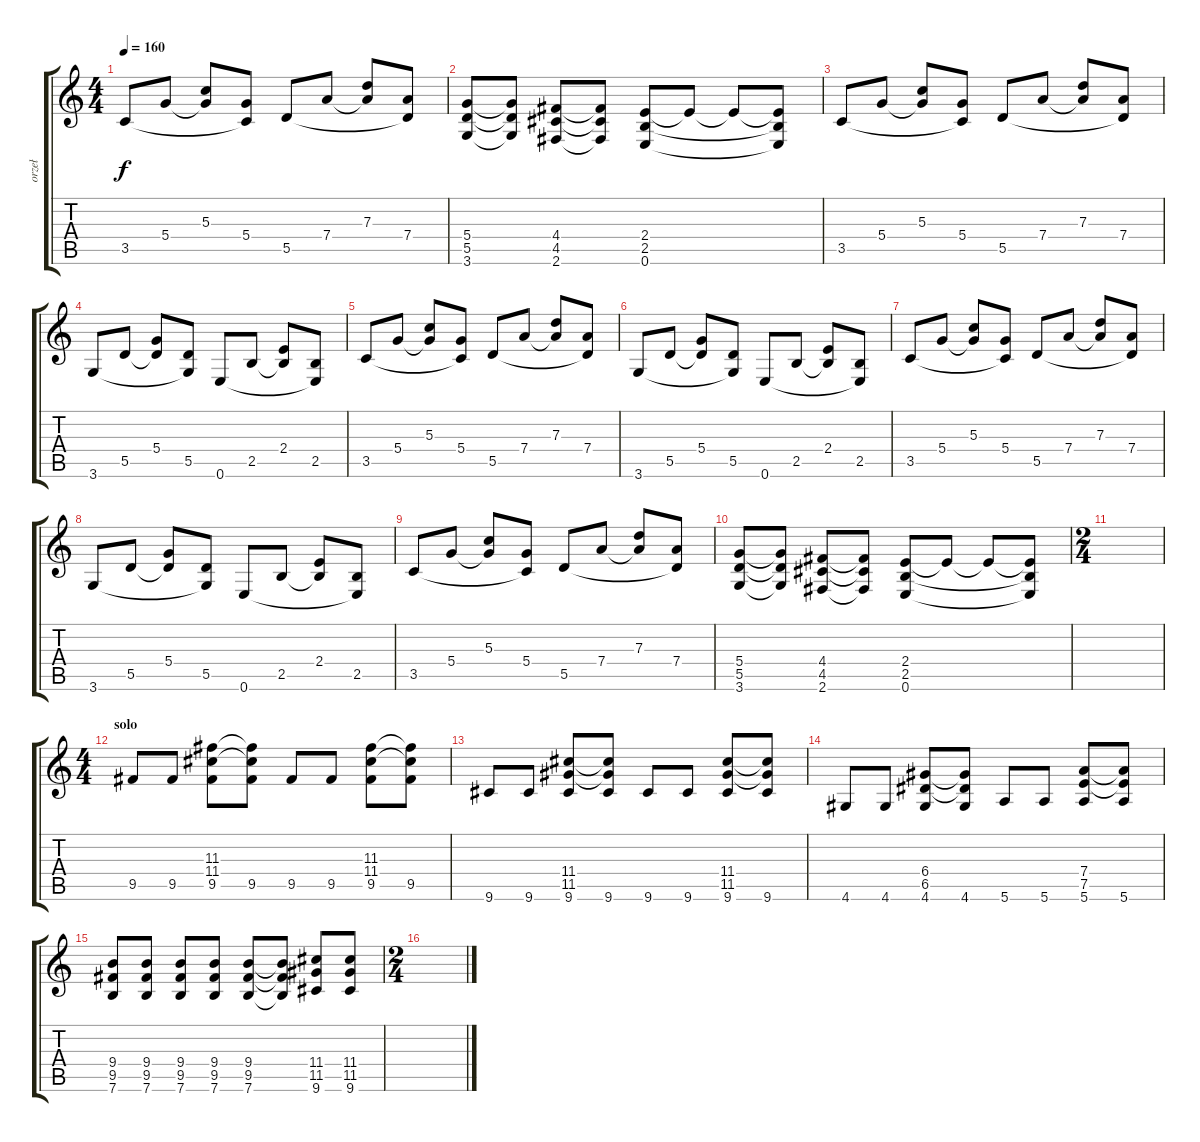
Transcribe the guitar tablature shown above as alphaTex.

\track ("orzeł" "orzeł") {instrument overdrivenguitar}
\staff {score tabs}
\tuning (E4 B3 G3 D3 A2 E2) {hide}
\ts (4 4)
\tempo 160
\clef g2
\ks c
3.5.8{dy f} 5.4.8 (5.3 5.4{t}).8 (5.4 3.5{t}).8 5.5.8 7.4.8 (7.3 7.4{t}).8 (7.4 5.5{t}).8 |
(5.4 5.5 3.6).8 (5.4{t} 5.5{t} 3.6{t}).8 (4.4 4.5 2.6).8 (4.4{t} 4.5{t} 2.6{t}).8 (2.4 2.5 0.6).8 2.4{t}.8 2.4{t}.8 (2.4{t} 2.5{t} 0.6{t}).8 |
3.5.8 5.4.8 (5.3 5.4{t}).8 (5.4 3.5{t}).8 5.5.8 7.4.8 (7.3 7.4{t}).8 (7.4 5.5{t}).8 |
3.6.8 5.5.8 (5.4 5.5{t}).8 (5.5 3.6{t}).8 0.6.8 2.5.8 (2.4 2.5{t}).8 (2.5 0.6{t}).8 |
3.5.8 5.4.8 (5.3 5.4{t}).8 (5.4 3.5{t}).8 5.5.8 7.4.8 (7.3 7.4{t}).8 (7.4 5.5{t}).8 |
3.6.8 5.5.8 (5.4 5.5{t}).8 (5.5 3.6{t}).8 0.6.8 2.5.8 (2.4 2.5{t}).8 (2.5 0.6{t}).8 |
3.5.8 5.4.8 (5.3 5.4{t}).8 (5.4 3.5{t}).8 5.5.8 7.4.8 (7.3 7.4{t}).8 (7.4 5.5{t}).8 |
3.6.8 5.5.8 (5.4 5.5{t}).8 (5.5 3.6{t}).8 0.6.8 2.5.8 (2.4 2.5{t}).8 (2.5 0.6{t}).8 |
3.5.8 5.4.8 (5.3 5.4{t}).8 (5.4 3.5{t}).8 5.5.8 7.4.8 (7.3 7.4{t}).8 (7.4 5.5{t}).8 |
(5.4 5.5 3.6).8 (5.4{t} 5.5{t} 3.6{t}).8 (4.4 4.5 2.6).8 (4.4{t} 4.5{t} 2.6{t}).8 (2.4 2.5 0.6).8 2.4{t}.8 2.4{t}.8 (2.4{t} 2.5{t} 0.6{t}).8 |
\ts (2 4)
|
\ts (4 4)
\section ("" "solo")
9.5.8 9.5.8 (11.3 11.4 9.5).8 (11.3{t} 11.4{t} 9.5).8 9.5.8 9.5.8 (11.3 11.4 9.5).8 (11.3{t} 11.4{t} 9.5).8 |
9.6.8 9.6.8 (11.4 11.5 9.6).8 (11.4{t} 11.5{t} 9.6).8 9.6.8 9.6.8 (11.4 11.5 9.6).8 (11.4{t} 11.5{t} 9.6).8 |
4.6.8 4.6.8 (6.4 6.5 4.6).8 (6.4{t} 6.5{t} 4.6).8 5.6.8 5.6.8 (7.4 7.5 5.6).8 (7.4{t} 7.5{t} 5.6).8 |
(9.4 9.5 7.6).8 (9.4 9.5 7.6).8 (9.4 9.5 7.6).8 (9.4 9.5 7.6).8 (9.4 9.5 7.6).8 (9.4{t} 9.5{t} 7.6{t}).8 (11.4 11.5 9.6).8 (11.4 11.5 9.6).8 |
\ts (2 4)
